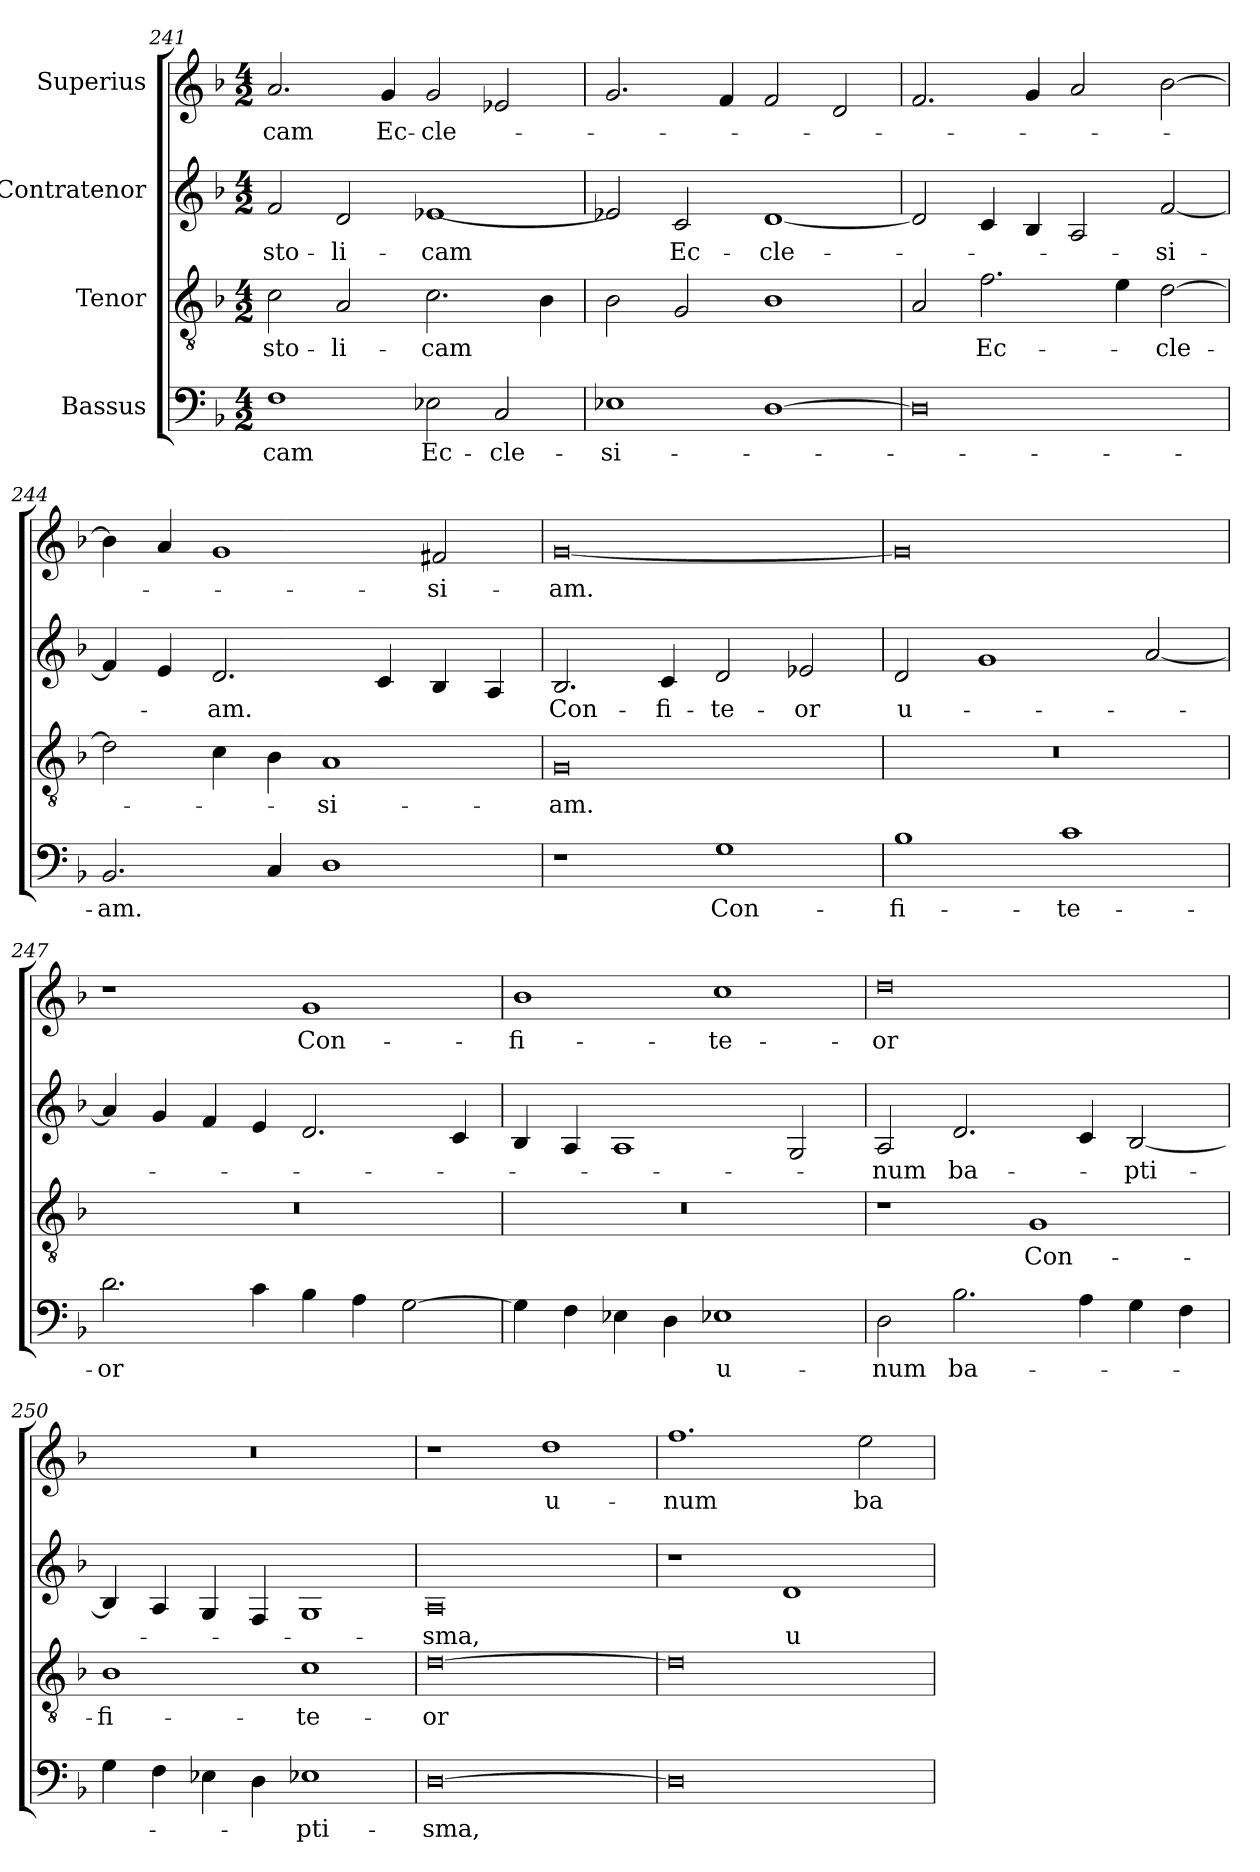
**kern	**text	**kern	**text	**kern	**text	**kern	**text
*part4	*part4	*part3	*part3	*part2	*part2	*part1	*part1
*staff4	*staff4	*staff3	*staff3	*staff2	*staff2	*staff1	*staff1
*I"Bassus	*	*I"Tenor	*	*I"Contratenor	*	*I"Superius	*
*clefF4	*	*clefGv2	*	*clefG2	*	*clefG2	*
*k[b-]	*	*k[b-]	*	*k[b-]	*	*k[b-]	*
*M4/2	*	*M4/2	*	*M4/2	*	*M4/2	*
=241	=241	=241	=241	=241	=241	=241	=241
1F\	-cam	2c\	-sto-	2f/	-sto-	2.a/	-cam
.	.	2A/	-li-	2d/	-li-	.	.
.	.	.	.	.	.	4g/	Ec-
2E-X\	Ec-	2.c\	-cam	[1e-X/	-cam	2g/	-cle-
2C/	-cle-	.	.	.	.	2e-X/	.
.	.	4B-\	.	.	.	.	.
=242	=242	=242	=242	=242	=242	=242	=242
1E-X\	-si-	2B-\	.	2e-X/]	.	2.g/	.
.	.	2G/	.	2c/	Ec-	.	.
.	.	.	.	.	.	4f/	.
[1D\	.	1B-\	.	[1d/	-cle-	2f/	.
.	.	.	.	.	.	2d/	.
=243	=243	=243	=243	=243	=243	=243	=243
0D\]	.	2A/	.	2d/]	.	2.f/	.
.	.	2.f\	Ec-	4c/	.	.	.
.	.	.	.	4B-/	.	4g/	.
.	.	.	.	2A/	.	2a/	.
.	.	4e\	.	.	.	.	.
.	.	[2d\	-cle-	[2f/	-si-	[2b-\	.
=244	=244	=244	=244	=244	=244	=244	=244
2.BB-/	-am.	2d\]	.	4f/]	.	4b-\]	.
.	.	.	.	4e/	.	4a/	.
.	.	4c\	.	2.d/	-am.	1g/	.
4C/	.	4B-\	.	.	.	.	.
1D\	.	1A/	-si-	.	.	.	.
.	.	.	.	4c/	.	.	.
.	.	.	.	4B-/	.	2f#X/	-si-
.	.	.	.	4A/	.	.	.
=245	=245	=245	=245	=245	=245	=245	=245
1r	.	0G/	-am.	2.B-/	Con-	[0g/	-am.
.	.	.	.	4c/	-fi-	.	.
1G\	Con-	.	.	2d/	-te-	.	.
.	.	.	.	2e-X/	-or	.	.
=246	=246	=246	=246	=246	=246	=246	=246
1B-\	-fi-	0r	.	2d/	u-	0g/]	.
.	.	.	.	1g/	.	.	.
1c\	-te-	.	.	.	.	.	.
.	.	.	.	[2a/	.	.	.
=247	=247	=247	=247	=247	=247	=247	=247
2.d\	-or	0r	.	4a/]	.	1r	.
.	.	.	.	4g/	.	.	.
.	.	.	.	4f/	.	.	.
4c\	.	.	.	4e/	.	.	.
4B-\	.	.	.	2.d/	.	1g/	Con-
4A\	.	.	.	.	.	.	.
[2G\	.	.	.	.	.	.	.
.	.	.	.	4c/	.	.	.
=248	=248	=248	=248	=248	=248	=248	=248
4G\]	.	0r	.	4B-/	.	1b-\	-fi-
4F\	.	.	.	4A/	.	.	.
4E-X\	.	.	.	1A/	.	.	.
4D\	.	.	.	.	.	.	.
1E-X\	u-	.	.	.	.	1cc\	-te-
.	.	.	.	2G/	.	.	.
=249	=249	=249	=249	=249	=249	=249	=249
2D\	-num	1r	.	2A/	-num	0dd\	-or
2.B-\	ba-	.	.	2.d/	ba-	.	.
.	.	1G/	Con-	.	.	.	.
4A\	.	.	.	4c/	.	.	.
4G\	.	.	.	[2B-/	-pti-	.	.
4F\	.	.	.	.	.	.	.
=250	=250	=250	=250	=250	=250	=250	=250
4G\	.	1B-\	-fi-	4B-/]	.	0r	.
4F\	.	.	.	4A/	.	.	.
4E-X\	.	.	.	4G/	.	.	.
4D\	.	.	.	4F/	.	.	.
1E-X\	-pti-	1c\	-te-	1G/	.	.	.
=251	=251	=251	=251	=251	=251	=251	=251
[0D\	-sma,	[0d\	-or	0A/	-sma,	1r	.
.	.	.	.	.	.	1dd\	u-
=252	=252	=252	=252	=252	=252	=252	=252
0D\]	.	0d\]	.	1r	.	1.ff\	-num
.	.	.	.	1d/	u-	.	.
.	.	.	.	.	.	2ee\	ba-
=	=	=	=	=	=	=	=
*-	*-	*-	*-	*-	*-	*-	*-
